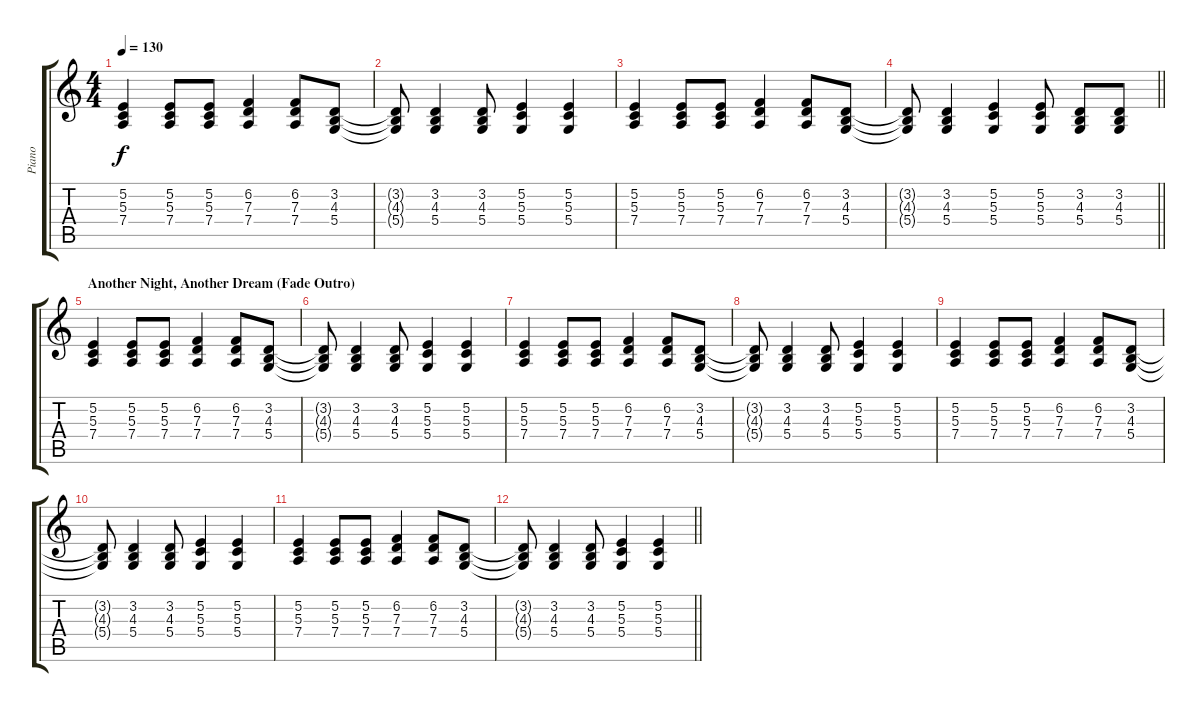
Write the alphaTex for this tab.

\track ("Piano" "Piano") {instrument electricgrandpiano}
\staff {score tabs}
\tuning (E4 B3 G3 D3 A2 E2) {hide}
\ts (4 4)
\tempo 130
\clef g2
\ks c
(5.2 5.3 7.4).4{dy f} (5.2 5.3 7.4).8 (5.2 5.3 7.4).8 (6.2 7.3 7.4).4 (6.2 7.3 7.4).8 (3.2 4.3 5.4).8 |
(3.2{t} 4.3{t} 5.4{t}).8 (3.2 4.3 5.4).4 (3.2 4.3 5.4).8 (5.2 5.3 5.4).4 (5.2 5.3 5.4).4 |
(5.2 5.3 7.4).4 (5.2 5.3 7.4).8 (5.2 5.3 7.4).8 (6.2 7.3 7.4).4 (6.2 7.3 7.4).8 (3.2 4.3 5.4).8 |
\barLineRight lightlight
(3.2{t} 4.3{t} 5.4{t}).8 (3.2 4.3 5.4).4 (5.2 5.3 5.4).4 (5.2 5.3 5.4).8 (3.2 4.3 5.4).8 (3.2 4.3 5.4).8 |
\section ("" "Another Night, Another Dream (Fade Outro)")
(5.2 5.3 7.4).4 (5.2 5.3 7.4).8 (5.2 5.3 7.4).8 (6.2 7.3 7.4).4 (6.2 7.3 7.4).8 (3.2 4.3 5.4).8 |
(3.2{t} 4.3{t} 5.4{t}).8 (3.2 4.3 5.4).4 (3.2 4.3 5.4).8 (5.2 5.3 5.4).4 (5.2 5.3 5.4).4 |
(5.2 5.3 7.4).4 (5.2 5.3 7.4).8 (5.2 5.3 7.4).8 (6.2 7.3 7.4).4 (6.2 7.3 7.4).8 (3.2 4.3 5.4).8 |
(3.2{t} 4.3{t} 5.4{t}).8 (3.2 4.3 5.4).4 (3.2 4.3 5.4).8 (5.2 5.3 5.4).4 (5.2 5.3 5.4).4 |
(5.2 5.3 7.4).4{volume 0} (5.2 5.3 7.4).8 (5.2 5.3 7.4).8 (6.2 7.3 7.4).4 (6.2 7.3 7.4).8 (3.2 4.3 5.4).8 |
(3.2{t} 4.3{t} 5.4{t}).8 (3.2 4.3 5.4).4 (3.2 4.3 5.4).8 (5.2 5.3 5.4).4 (5.2 5.3 5.4).4 |
(5.2 5.3 7.4).4 (5.2 5.3 7.4).8 (5.2 5.3 7.4).8 (6.2 7.3 7.4).4 (6.2 7.3 7.4).8 (3.2 4.3 5.4).8 |
\barLineRight lightlight
(3.2{t} 4.3{t} 5.4{t}).8 (3.2 4.3 5.4).4 (3.2 4.3 5.4).8 (5.2 5.3 5.4).4 (5.2 5.3 5.4).4
